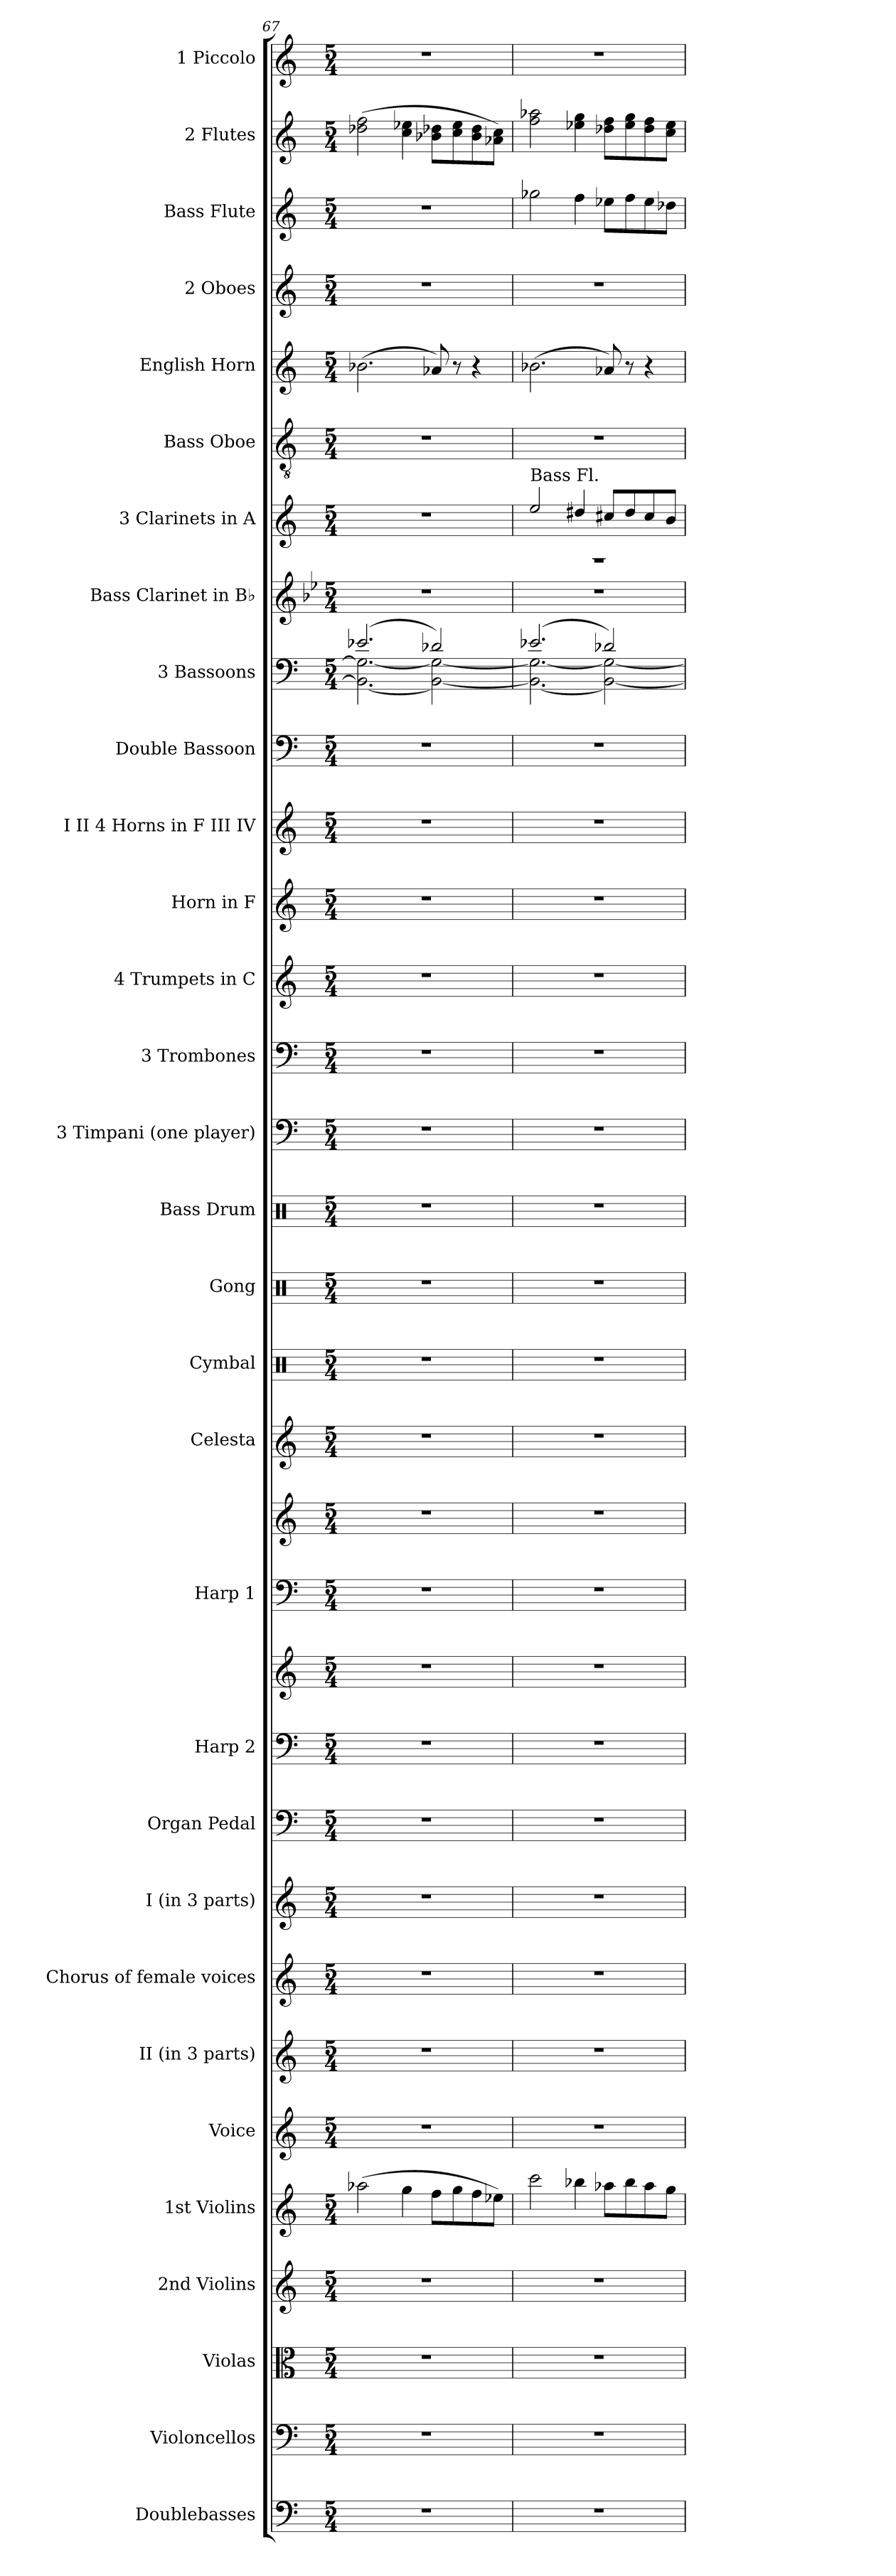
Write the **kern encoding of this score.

**kern	**kern	**kern	**kern	**kern	**kern	**kern	**kern	**kern	**kern	**kern	**kern	**kern	**kern	**kern	**kern	**kern	**kern	**kern	**kern	**kern	**kern	**kern	**kern	**kern	**kern	**kern	**kern	**kern	**kern	**kern	**kern	**kern
*part31	*part30	*part29	*part28	*part27	*part26	*part25	*part24	*part23	*part22	*part21	*part21	*part20	*part20	*part19	*part18	*part17	*part16	*part15	*part14	*part13	*part12	*part11	*part10	*part9	*part8	*part7	*part6	*part5	*part4	*part3	*part2	*part1
*staff33	*staff32	*staff31	*staff30	*staff29	*staff28	*staff27	*staff26	*staff25	*staff24	*staff23	*staff22	*staff21	*staff20	*staff19	*staff18	*staff17	*staff16	*staff15	*staff14	*staff13	*staff12	*staff11	*staff10	*staff9	*staff8	*staff7	*staff6	*staff5	*staff4	*staff3	*staff2	*staff1
*I"Doublebasses	*I"Violoncellos	*I"Violas	*I"2nd Violins	*I"1st Violins	*I"Voice	*I"II (in 3 parts)	*I"Chorus of female voices	*I"I (in 3 parts)	*I"Organ Pedal	*I"Harp 2	*	*I"Harp 1	*	*I"Celesta	*I"Cymbal	*I"Gong	*I"Bass Drum	*I"3 Timpani (one player)	*I"3 Trombones	*I"4 Trumpets in C	*I"Horn in F	*I"I  II 4 Horns in F                 III  IV	*I"Double Bassoon	*I"3 Bassoons	*I"Bass Clarinet in B♭	*I"3 Clarinets in A	*I"Bass Oboe	*I"English Horn	*I"2 Oboes	*I"Bass Flute	*I"2 Flutes	*I"1 Piccolo
*I'Db.	*I'Vc.	*I'Vas.	*	*I'Vns.	*	*	*I'Ch	*	*I'Org. Ped.	*	*	*	*	*I'Cel.	*I'Cym.	*I'Go.	*I'B. Dr.	*I'Timp.	*I'Trb.	*I'Trp.	*I'Hn	*I'Hrn.	*I'Dbn.	*I'Bn.	*I'Bcl.	*I'Cl.	*I'Bass Ob.	*I'E. H.	*I'Ob.	*I'Bass Fl.	*I'Fl.	*I'Picc.
*clefF4	*clefF4	*clefC3	*clefG2	*clefG2	*clefG2	*clefG2	*clefG2	*clefG2	*clefF4	*clefF4	*clefG2	*clefF4	*clefG2	*clefG2	*clefX	*clefX	*clefX	*clefF4	*clefF4	*clefG2	*clefG2	*clefG2	*clefF4	*clefF4	*clefG2	*clefG2	*clefGv2	*clefG2	*clefG2	*clefG2	*clefG2	*clefG2
*ITrd7c12	*	*	*	*	*	*	*	*	*	*	*	*	*	*ITrd-7c-12	*	*	*	*	*	*	*ITrd4c7	*ITrd4c7	*ITrd7c12	*	*ITrd8c14	*ITrd2c3	*	*ITrd4c7	*	*ITrd3c5	*	*ITrd-7c-12
*k[]	*k[]	*k[]	*k[]	*k[]	*k[]	*k[]	*k[]	*k[]	*k[]	*k[]	*k[]	*k[]	*k[]	*k[]	*k[]	*k[]	*k[]	*k[]	*k[]	*k[]	*k[b-]	*k[b-]	*k[]	*k[]	*k[b-e-]	*k[f#c#g#]	*k[]	*k[b-]	*k[]	*k[f#]	*k[]	*k[]
*M5/4	*M5/4	*M5/4	*M5/4	*M5/4	*M5/4	*M5/4	*M5/4	*M5/4	*M5/4	*M5/4	*M5/4	*M5/4	*M5/4	*M5/4	*M5/4	*M5/4	*M5/4	*M5/4	*M5/4	*M5/4	*M5/4	*M5/4	*M5/4	*M5/4	*M5/4	*M5/4	*M5/4	*M5/4	*M5/4	*M5/4	*M5/4	*M5/4
=67	=67	=67	=67	=67	=67	=67	=67	=67	=67	=67	=67	=67	=67	=67	=67	=67	=67	=67	=67	=67	=67	=67	=67	=67	=67	=67	=67	=67	=67	=67	=67	=67
*	*	*	*	*	*	*	*	*	*	*	*	*	*	*	*	*	*	*	*	*	*	*	*	*^	*	*	*	*	*	*	*	*
4%5r	4%5r	4%5r	4%5r	(2aa-X\	4%5r	4%5r	4%5r	4%5r	4%5r	4%5r	4%5r	4%5r	4%5r	4%5r	4%5r	4%5r	4%5r	4%5r	4%5r	4%5r	4%5r	4%5r	4%5r	(2.e-X/	2.BB-\_ 2.G\_	4%5r	4%5r	4%5r	(2.e-X\	4%5r	4%5r	(2dd-X\ 2ff\	4%5r
.	.	.	.	4gg\	.	.	.	.	.	.	.	.	.	.	.	.	.	.	.	.	.	.	.	.	.	.	.	.	.	.	.	4cc\ 4ee-X\	.
.	.	.	.	8ff\L	.	.	.	.	.	.	.	.	.	.	.	.	.	.	.	.	.	.	.	2d-X/)	2BB-\_ 2G\_	.	.	.	8d-X/)	.	.	8b-X\ 8dd-X\L	.
.	.	.	.	8gg\	.	.	.	.	.	.	.	.	.	.	.	.	.	.	.	.	.	.	.	.	.	.	.	.	8r	.	.	8cc\ 8ee-\	.
.	.	.	.	8ff\	.	.	.	.	.	.	.	.	.	.	.	.	.	.	.	.	.	.	.	.	.	.	.	.	4r	.	.	8b-\ 8dd-\	.
.	.	.	.	8ee-X\J)	.	.	.	.	.	.	.	.	.	.	.	.	.	.	.	.	.	.	.	.	.	.	.	.	.	.	.	8a-X\ 8cc\J)	.
=68	=68	=68	=68	=68	=68	=68	=68	=68	=68	=68	=68	=68	=68	=68	=68	=68	=68	=68	=68	=68	=68	=68	=68	=68	=68	=68	=68	=68	=68	=68	=68	=68	=68
*	*	*	*	*	*	*	*	*	*	*	*	*	*	*	*	*	*	*	*	*	*	*	*	*	*	*	*^	*	*	*	*	*	*
!	!	!	!	!	!	!	!	!	!	!	!	!	!	!	!	!	!	!	!	!	!	!	!	!	!	!	!LO:TX:a:t=Bass Fl.	!	!	!	!	!	!	!
4%5r	4%5r	4%5r	4%5r	2ccc\	4%5r	4%5r	4%5r	4%5r	4%5r	4%5r	4%5r	4%5r	4%5r	4%5r	4%5r	4%5r	4%5r	4%5r	4%5r	4%5r	4%5r	4%5r	4%5r	(2.e-X/	2.BB-\_ 2.G\_	4%5r	4%5rF	2cc#!/	4%5r	(2.e-X\	4%5r	2dd-X\	2ff\ 2aa-X\	4%5r
.	.	.	.	4bb-X\	.	.	.	.	.	.	.	.	.	.	.	.	.	.	.	.	.	.	.	.	.	.	.	4b#X!/	.	.	.	4cc\	4ee-X\ 4gg\	.
.	.	.	.	8aa-X\L	.	.	.	.	.	.	.	.	.	.	.	.	.	.	.	.	.	.	.	2d-X/)	2BB-\_ 2G\_	.	.	8a#X!/L	.	8d-X/)	.	8b-X\L	8dd-X\ 8ff\L	.
.	.	.	.	8bb-\	.	.	.	.	.	.	.	.	.	.	.	.	.	.	.	.	.	.	.	.	.	.	.	8b#!/	.	8r	.	8cc\	8ee-\ 8gg\	.
.	.	.	.	8aa-\	.	.	.	.	.	.	.	.	.	.	.	.	.	.	.	.	.	.	.	.	.	.	.	8a#!/	.	4r	.	8b-\	8dd-\ 8ff\	.
.	.	.	.	8gg\J	.	.	.	.	.	.	.	.	.	.	.	.	.	.	.	.	.	.	.	.	.	.	.	8g#!/J	.	.	.	8a-X\J	8cc\ 8ee-\J	.
*	*	*	*	*	*	*	*	*	*	*	*	*	*	*	*	*	*	*	*	*	*	*	*	*v	*v	*	*v	*v	*	*	*	*	*	*
=	=	=	=	=	=	=	=	=	=	=	=	=	=	=	=	=	=	=	=	=	=	=	=	=	=	=	=	=	=	=	=	=
*-	*-	*-	*-	*-	*-	*-	*-	*-	*-	*-	*-	*-	*-	*-	*-	*-	*-	*-	*-	*-	*-	*-	*-	*-	*-	*-	*-	*-	*-	*-	*-	*-
